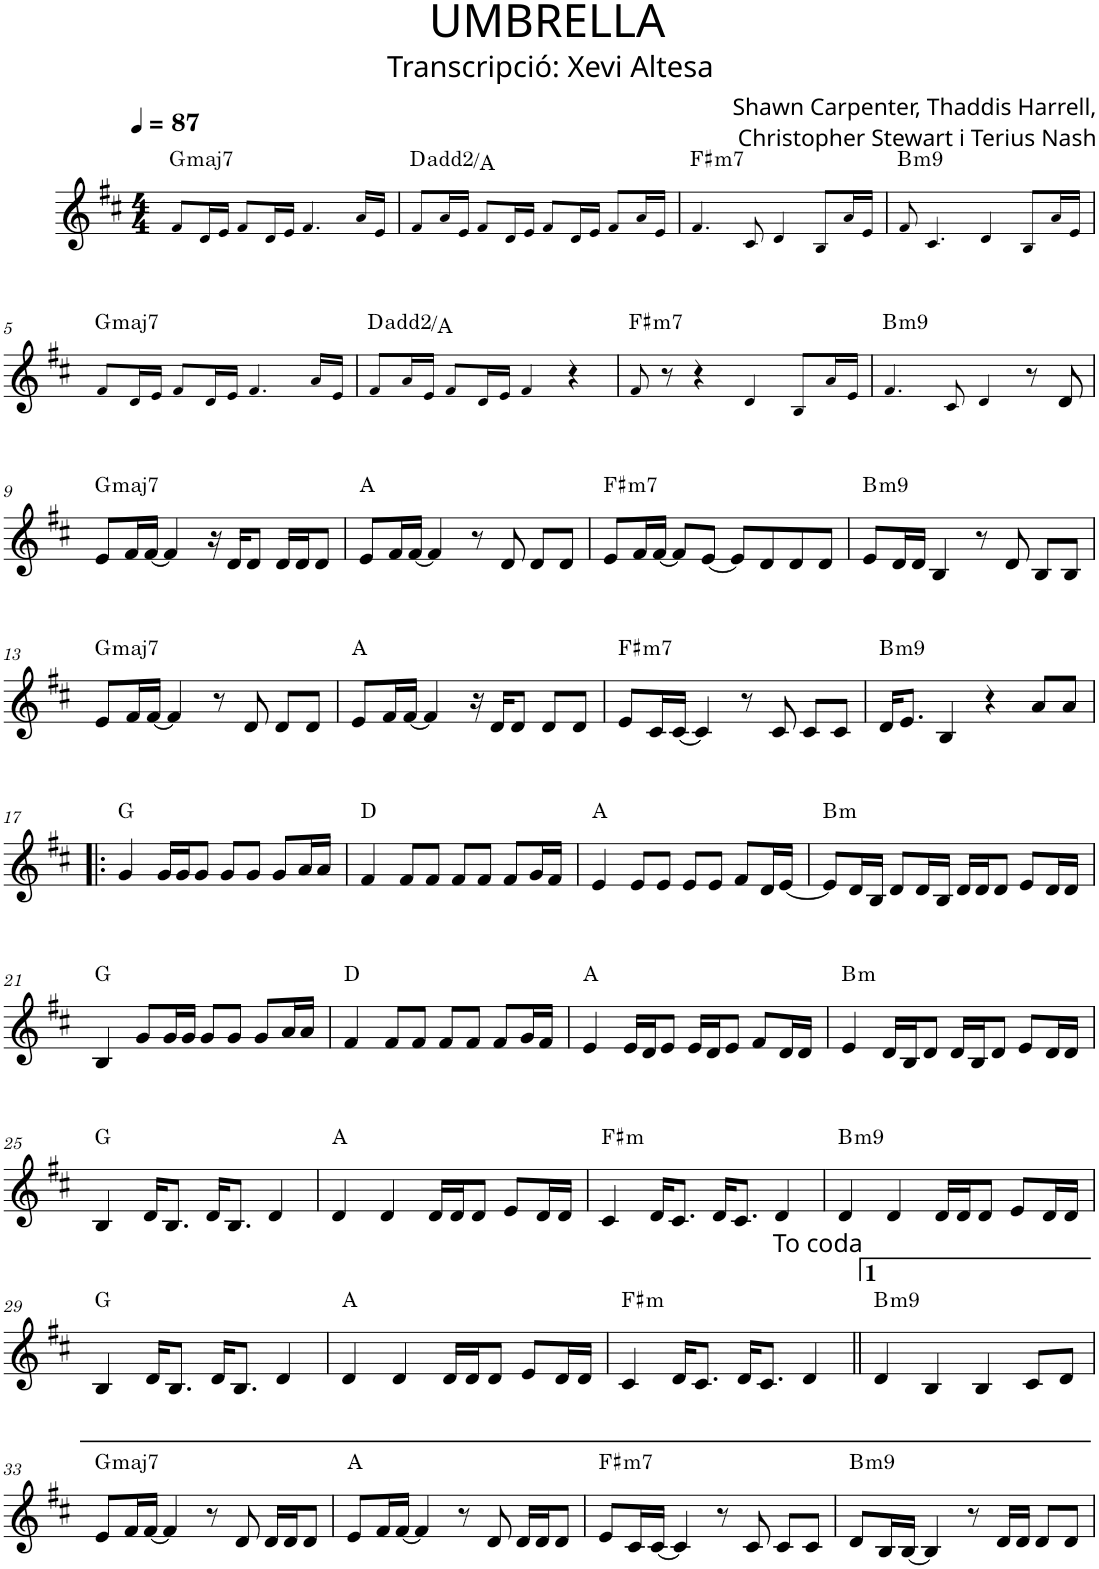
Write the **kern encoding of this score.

**kern	**harte
*part1	*part1
*staff1	*
*I"P1	*
*clefG2	*
*k[f#c#]	*
*D:	*
*M4/4	*
*MM87	*
=1	=1
!	!LO:H:kt=maj7
8f#/L	G:maj7
16d/L	.
16e/JJ	.
8f#/L	.
16d/L	.
16e/JJ	.
4.f#/	.
16a/LL	.
16e/JJ	.
=2	=2
8f#/L	D:maj(2)/5
16a/L	.
16e/JJ	.
8f#/L	.
16d/L	.
16e/JJ	.
8f#/L	.
16d/L	.
16e/JJ	.
8f#/L	.
16a/L	.
16e/JJ	.
=3	=3
!	!LO:H:kt=m7
4.f#/	F#:min7
8c#/	.
4d/	.
8B/L	.
16a/L	.
16e/JJ	.
=4	=4
!	!LO:H:kt=m9
8f#/	B:min9
4.c#/	.
4d/	.
8B/L	.
16a/L	.
16e/JJ	.
!!LO:LB:g=z
=5	=5
!	!LO:H:kt=maj7
8f#/L	G:maj7
16d/L	.
16e/JJ	.
8f#/L	.
16d/L	.
16e/JJ	.
4.f#/	.
16a/LL	.
16e/JJ	.
=6	=6
8f#/L	D:maj(2)/5
16a/L	.
16e/JJ	.
8f#/L	.
16d/L	.
16e/JJ	.
4f#/	.
4r	.
=7	=7
!	!LO:H:kt=m7
8f#/	F#:min7
8r	.
4r	.
4d/	.
8B/L	.
16a/L	.
16e/JJ	.
=8	=8
!	!LO:H:kt=m9
4.f#/	B:min9
8c#/	.
4d/	.
8r	.
8d/	.
!!LO:LB:g=z
=9	=9
!	!LO:H:kt=maj7
8e/L	G:maj7
16f#/L	.
[<16f#/JJ	.
4f#/]	.
16r	.
16d/KL	.
8d/J	.
16d/LL	.
16d/J	.
8d/J	.
=10	=10
8e/L	A:maj
16f#/L	.
[<16f#/JJ	.
4f#/]	.
8r	.
8d/	.
8d/L	.
8d/J	.
=11	=11
!	!LO:H:kt=m7
8e/L	F#:min7
16f#/L	.
[<16f#/JJ	.
8f#/L]	.
[<8e/J	.
8e/L]	.
8d/	.
8d/	.
8d/J	.
=12	=12
!	!LO:H:kt=m9
8e/L	B:min9
16d/L	.
16d/JJ	.
4B/	.
8r	.
8d/	.
8B/L	.
8B/J	.
!!LO:LB:g=z
=13	=13
!	!LO:H:kt=maj7
8e/L	G:maj7
16f#/L	.
[<16f#/JJ	.
4f#/]	.
8r	.
8d/	.
8d/L	.
8d/J	.
=14	=14
8e/L	A:maj
16f#/L	.
[<16f#/JJ	.
4f#/]	.
16r	.
16d/KL	.
8d/J	.
8d/L	.
8d/J	.
=15	=15
!	!LO:H:kt=m7
8e/L	F#:min7
16c#/L	.
[<16c#/JJ	.
4c#/]	.
8r	.
8c#/	.
8c#/L	.
8c#/J	.
=16	=16
!	!LO:H:kt=m9
16d/KL	B:min9
8.e/J	.
4B/	.
4r	.
8a/L	.
8a/J	.
!!LO:LB:g=z
=17!|:	=17!|:
4g/	G:maj
16g/LL	.
16g/J	.
8g/J	.
8g/L	.
8g/J	.
8g/L	.
16a/L	.
16a/JJ	.
=18	=18
4f#/	D:maj
8f#/L	.
8f#/J	.
8f#/L	.
8f#/J	.
8f#/L	.
16g/L	.
16f#/JJ	.
=19	=19
4e/	A:maj
8e/L	.
8e/J	.
8e/L	.
8e/J	.
8f#/L	.
16d/L	.
[<16e/JJ	.
=20	=20
!	!LO:H:kt=m
8e/L]	B:min
16d/L	.
16B/JJ	.
8d/L	.
16d/L	.
16B/JJ	.
16d/LL	.
16d/J	.
8d/J	.
8e/L	.
16d/L	.
16d/JJ	.
!!LO:LB:g=z
=21	=21
4B/	G:maj
8g/L	.
16g/L	.
16g/JJ	.
8g/L	.
8g/J	.
8g/L	.
16a/L	.
16a/JJ	.
=22	=22
4f#/	D:maj
8f#/L	.
8f#/J	.
8f#/L	.
8f#/J	.
8f#/L	.
16g/L	.
16f#/JJ	.
=23	=23
4e/	A:maj
16e/LL	.
16d/J	.
8e/J	.
16e/LL	.
16d/J	.
8e/J	.
8f#/L	.
16d/L	.
16d/JJ	.
=24	=24
!	!LO:H:kt=m
4e/	B:min
16d/LL	.
16B/J	.
8d/J	.
16d/LL	.
16B/J	.
8d/J	.
8e/L	.
16d/L	.
16d/JJ	.
!!LO:LB:g=z
=25	=25
4B/	G:maj
16d/KL	.
8.B/J	.
16d/KL	.
8.B/J	.
4d/	.
=26	=26
4d/	A:maj
4d/	.
16d/LL	.
16d/J	.
8d/J	.
8e/L	.
16d/L	.
16d/JJ	.
=27	=27
!	!LO:H:kt=m
4c#/	F#:min
16d/KL	.
8.c#/J	.
16d/KL	.
8.c#/J	.
4d/	.
=28	=28
!	!LO:H:kt=m9
4d/	B:min9
4d/	.
16d/LL	.
16d/J	.
8d/J	.
8e/L	.
16d/L	.
16d/JJ	.
!!LO:LB:g=z
=29	=29
4B/	G:maj
16d/KL	.
8.B/J	.
16d/KL	.
8.B/J	.
4d/	.
=30	=30
4d/	A:maj
4d/	.
16d/LL	.
16d/J	.
8d/J	.
8e/L	.
16d/L	.
16d/JJ	.
=31	=31
4c#/	F#:min
16d/KL	.
8.c#/J	.
16d/KL	.
8.c#/J	.
4d/	.
!LO:TX:a:t=<font size="11.9365"/><font face="Plantin MT Std"/>To coda	!LO:H:kt=m
=32||	=32||
!	!LO:H:kt=m9
4d/	B:min9
4B/	.
4B/	.
8c#/L	.
8d/J	.
!!LO:LB:g=z
=33	=33
!	!LO:H:kt=maj7
8e/L	G:maj7
16f#/L	.
[<16f#/JJ	.
4f#/]	.
8r	.
8d/	.
16d/LL	.
16d/J	.
8d/J	.
=34	=34
8e/L	A:maj
16f#/L	.
[<16f#/JJ	.
4f#/]	.
8r	.
8d/	.
16d/LL	.
16d/J	.
8d/J	.
=35	=35
!	!LO:H:kt=m7
8e/L	F#:min7
16c#/L	.
[<16c#/JJ	.
4c#/]	.
8r	.
8c#/	.
8c#/L	.
8c#/J	.
=36	=36
!	!LO:H:kt=m9
8d/L	B:min9
16B/L	.
[<16B/JJ	.
4B/]	.
8r	.
16d/LL	.
16d/JJ	.
8d/L	.
8d/J	.
=	=
*-	*-
